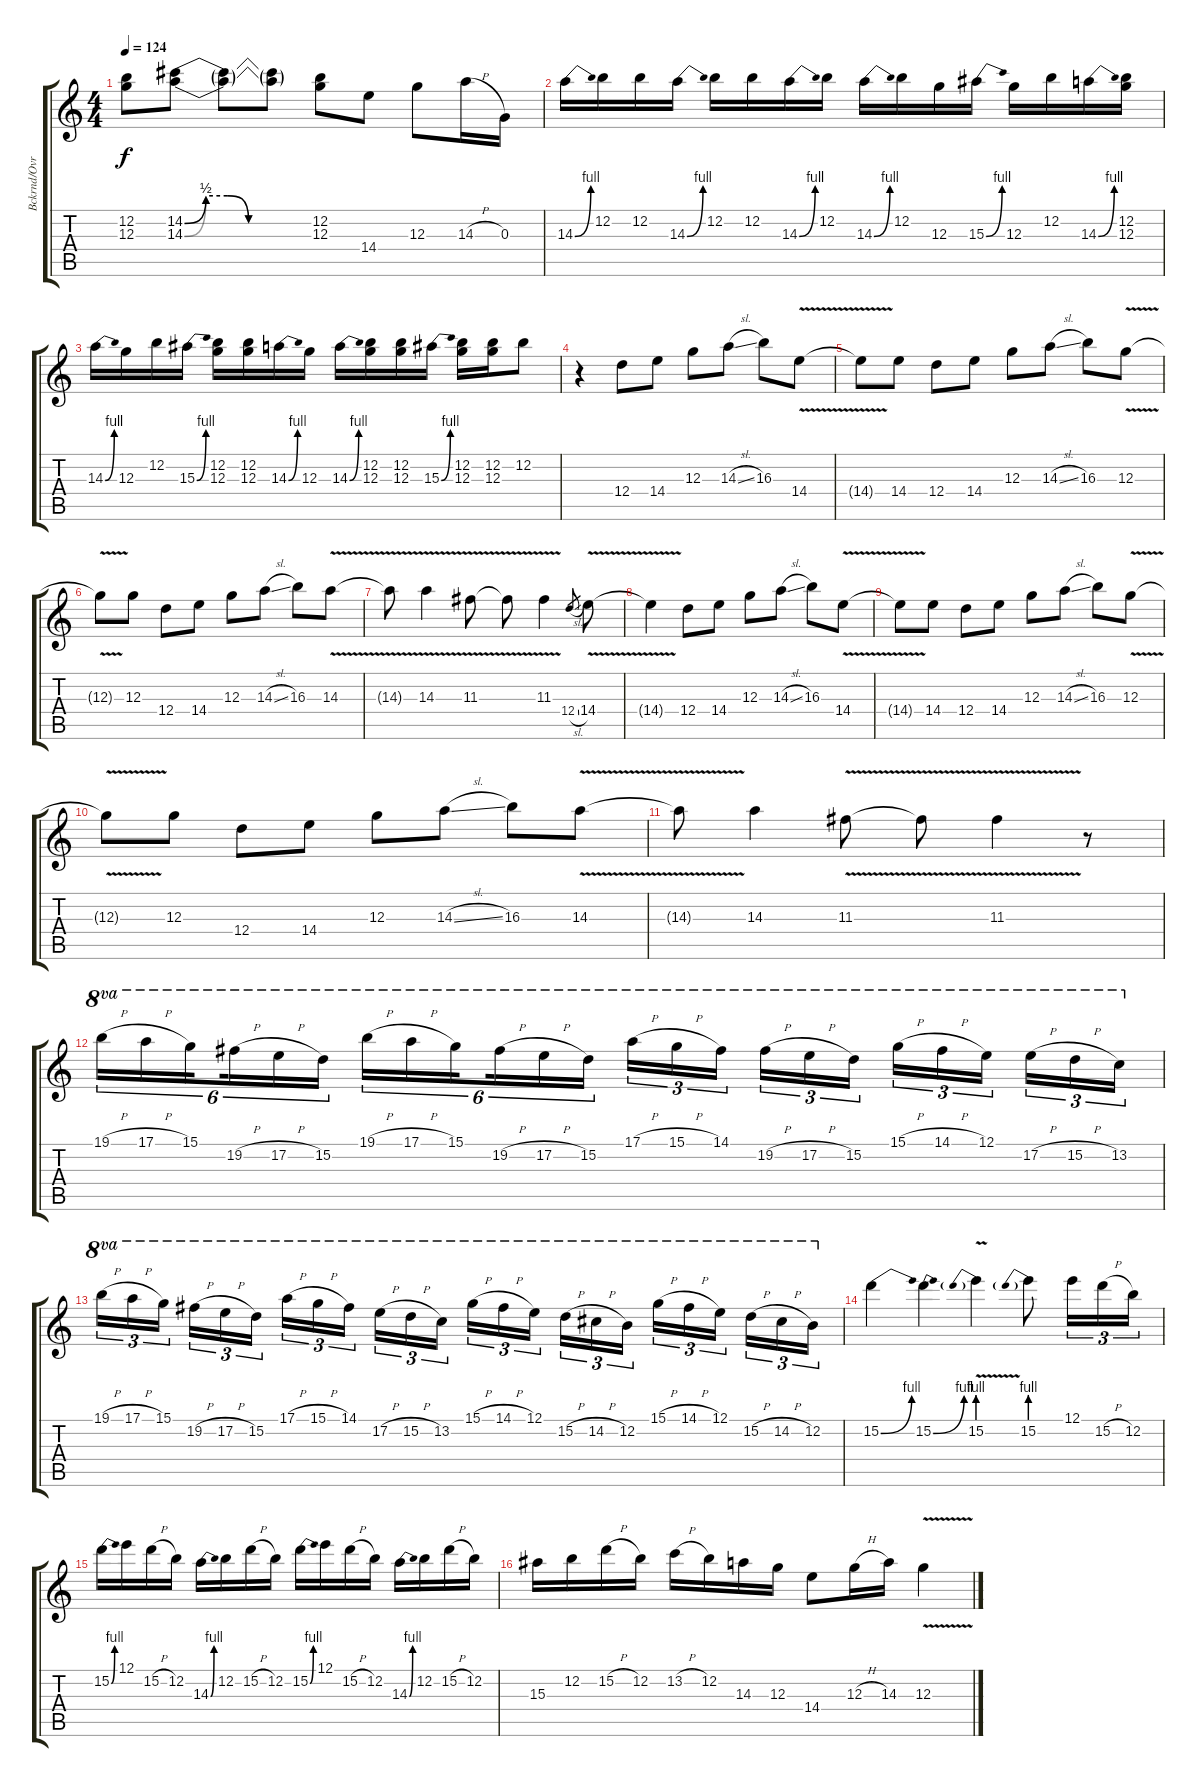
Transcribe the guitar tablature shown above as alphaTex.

\track ("Bckrnd/Ovrdb" "Bckrnd/Ovr") {instrument distortionguitar}
\staff {score tabs}
\tuning (E4 B3 G3 D3 A2 E2) {hide}
\ts (4 4)
\tempo 124
\clef g2
\ks c
(12.2 12.3).8{dy f} (14.2{be (custom 0 0 10 2 20 2 30 0 60 0)} 14.3{be (custom 0 0 10 2 20 2 30 0 60 0)}).8 (14.2{t} 14.3{t}).8 (14.2{t} 14.3{t}).8 (12.2 12.3).8 14.4.8 12.3.8 14.3{h}.16 0.3.16 |
14.3{be (bend 0 0 60 4)}.16 12.2.16 12.2.16 14.3{be (bend 0 0 60 4)}.16 12.2.16 12.2.16 14.3{be (bend 0 0 60 4)}.16 12.2.16 14.3{be (bend 0 0 60 4)}.16 12.2.16 12.3.16 15.3{be (bend 0 0 60 4)}.16 12.3.16 12.2.16 14.3{be (bend 0 0 60 4)}.16 (12.2 12.3).16 |
14.3{be (bend 0 0 60 4)}.16 12.3.16 12.2.16 15.3{be (bend 0 0 60 4)}.16 (12.2 12.3).16 (12.2 12.3).16 14.3{be (bend 0 0 60 4)}.16 12.3.16 14.3{be (bend 0 0 60 4)}.16 (12.2 12.3).16 (12.2 12.3).16 15.3{be (bend 0 0 60 4)}.16 (12.2 12.3).16 (12.2 12.3).16 12.2.8 |
r.4 12.4.8 14.4.8 12.3.8 14.3{sl}.8 16.3.8 14.4{v}.8 |
14.4{t}.8 14.4.8 12.4.8 14.4.8 12.3.8 14.3{sl}.8 16.3.8 12.3{v}.8 |
12.3{t}.8 12.3.8 12.4.8 14.4.8 12.3.8 14.3{sl}.8 16.3.8 14.3{v}.8 |
14.3{t}.8 14.3{v}.4 11.3{v}.8 11.3{t}.8 11.3{v}.4 12.4{sl}.8{gr} 14.4{v}.8 |
14.4{t}.4 12.4.8 14.4.8 12.3.8 14.3{sl}.8 16.3.8 14.4{v}.8 |
14.4{t}.8 14.4.8 12.4.8 14.4.8 12.3.8 14.3{sl}.8 16.3.8 12.3{v}.8 |
12.3{t}.8 12.3.8 12.4.8 14.4.8 12.3.8 14.3{sl}.8 16.3.8 14.3{v}.8 |
14.3{t}.8 14.3.4 11.3{v}.8 11.3{t}.8 11.3{v}.4 r.8 |
19.1{h}.16{tu (6 4) ot 8va} 17.1{h}.16{tu (6 4) ot 8va} 15.1.16{tu (6 4) ot 8va beam splitsecondary} 19.2{h}.16{tu (6 4) ot 8va} 17.2{h}.16{tu (6 4) ot 8va} 15.2.16{tu (6 4) ot 8va} 19.1{h}.16{tu (6 4) ot 8va} 17.1{h}.16{tu (6 4) ot 8va} 15.1.16{tu (6 4) ot 8va beam splitsecondary} 19.2{h}.16{tu (6 4) ot 8va} 17.2{h}.16{tu (6 4) ot 8va} 15.2.16{tu (6 4) ot 8va} 17.1{h}.16{tu (3 2) ot 8va} 15.1{h}.16{tu (3 2) ot 8va} 14.1.16{tu (3 2) ot 8va beam splitsecondary} 19.2{h}.16{tu (3 2) ot 8va} 17.2{h}.16{tu (3 2) ot 8va} 15.2.16{tu (3 2) ot 8va} 15.1{h}.16{tu (3 2) ot 8va} 14.1{h}.16{tu (3 2) ot 8va} 12.1.16{tu (3 2) ot 8va beam splitsecondary} 17.2{h}.16{tu (3 2) ot 8va} 15.2{h}.16{tu (3 2) ot 8va} 13.2.16{tu (3 2) ot 8va} |
19.1{h}.16{tu (3 2) ot 8va} 17.1{h}.16{tu (3 2) ot 8va} 15.1.16{tu (3 2) ot 8va beam splitsecondary} 19.2{h}.16{tu (3 2) ot 8va} 17.2{h}.16{tu (3 2) ot 8va} 15.2.16{tu (3 2) ot 8va} 17.1{h}.16{tu (3 2) ot 8va} 15.1{h}.16{tu (3 2) ot 8va} 14.1.16{tu (3 2) ot 8va beam splitsecondary} 17.2{h}.16{tu (3 2) ot 8va} 15.2{h}.16{tu (3 2) ot 8va} 13.2.16{tu (3 2) ot 8va} 15.1{h}.16{tu (3 2) ot 8va} 14.1{h}.16{tu (3 2) ot 8va} 12.1.16{tu (3 2) ot 8va beam splitsecondary} 15.2{h}.16{tu (3 2) ot 8va} 14.2{h}.16{tu (3 2) ot 8va} 12.2.16{tu (3 2) ot 8va} 15.1{h}.16{tu (3 2) ot 8va} 14.1{h}.16{tu (3 2) ot 8va} 12.1.16{tu (3 2) ot 8va beam splitsecondary} 15.2{h}.16{tu (3 2) ot 8va} 14.2{h}.16{tu (3 2) ot 8va} 12.2.16{tu (3 2) ot 8va} |
15.2{be (bend 0 0 60 4)}.4 15.2{be (bend 0 0 60 4)}.4 15.2{be (prebend 0 4 60 4) v}.4 15.2{be (prebend 0 4 60 4)}.8 12.1.16{tu (3 2)} 15.2{h}.16{tu (3 2)} 12.2.16{tu (3 2)} |
15.2{be (bend 0 0 60 4)}.16 12.1.16 15.2{h}.16 12.2.16 14.3{be (bend 0 0 60 4)}.16 12.2.16 15.2{h}.16 12.2.16 15.2{be (bend 0 0 60 4)}.16 12.1.16 15.2{h}.16 12.2.16 14.3{be (bend 0 0 60 4)}.16 12.2.16 15.2{h}.16 12.2.16 |
15.3.16 12.2.16 15.2{h}.16 12.2.16 13.2{h}.16 12.2.16 14.3.16 12.3.16 14.4.8 12.3{h}.16 14.3.16 12.3{v}.4
